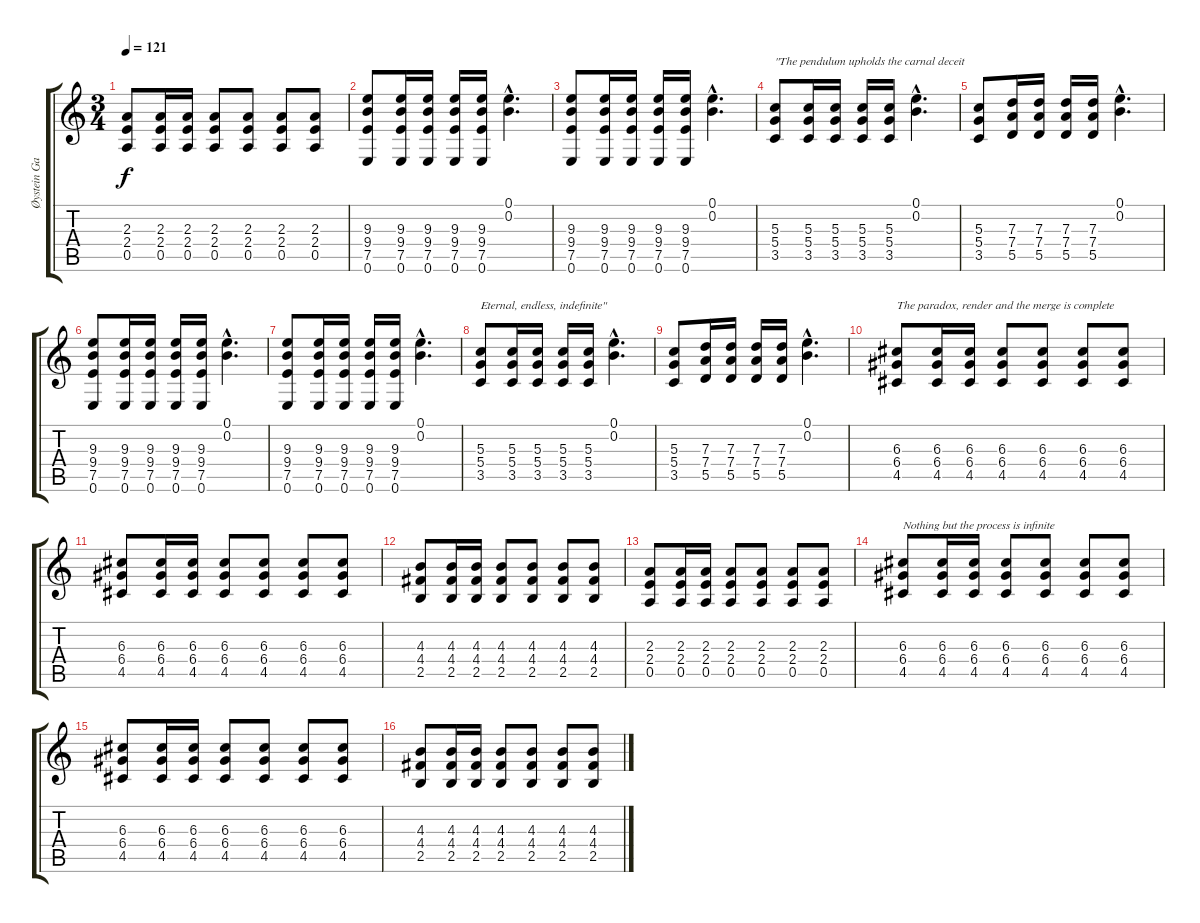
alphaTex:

\track ("Øystein Garnes Brum" "Øystein Ga") {instrument distortionguitar}
\staff {score tabs}
\tuning (E4 B3 G3 D3 A2 E2) {hide}
\ts (3 4)
\tempo 121
\clef g2
\ks c
(2.3 2.4 0.5).8{dy f} (2.3 2.4 0.5).16 (2.3 2.4 0.5).16 (2.3 2.4 0.5).8 (2.3 2.4 0.5).8 (2.3 2.4 0.5).8 (2.3 2.4 0.5).8 |
(9.3 9.4 7.5 0.6).8 (9.3 9.4 7.5 0.6).16 (9.3 9.4 7.5 0.6).16 (9.3 9.4 7.5 0.6).16 (9.3 9.4 7.5 0.6).16 (0.1{hac} 0.2{hac}).4{d} |
(9.3 9.4 7.5 0.6).8 (9.3 9.4 7.5 0.6).16 (9.3 9.4 7.5 0.6).16 (9.3 9.4 7.5 0.6).16 (9.3 9.4 7.5 0.6).16 (0.1{hac} 0.2{hac}).4{d} |
(5.3 5.4 3.5).8{txt "\"The pendulum upholds the carnal deceit"} (5.3 5.4 3.5).16 (5.3 5.4 3.5).16 (5.3 5.4 3.5).16 (5.3 5.4 3.5).16 (0.1{hac} 0.2{hac}).4{d} |
(5.3 5.4 3.5).8 (7.3 7.4 5.5).16 (7.3 7.4 5.5).16 (7.3 7.4 5.5).16 (7.3 7.4 5.5).16 (0.1{hac} 0.2{hac}).4{d} |
(9.3 9.4 7.5 0.6).8 (9.3 9.4 7.5 0.6).16 (9.3 9.4 7.5 0.6).16 (9.3 9.4 7.5 0.6).16 (9.3 9.4 7.5 0.6).16 (0.1{hac} 0.2{hac}).4{d} |
(9.3 9.4 7.5 0.6).8 (9.3 9.4 7.5 0.6).16 (9.3 9.4 7.5 0.6).16 (9.3 9.4 7.5 0.6).16 (9.3 9.4 7.5 0.6).16 (0.1{hac} 0.2{hac}).4{d} |
(5.3 5.4 3.5).8{txt "Eternal, endless, indefinite\""} (5.3 5.4 3.5).16 (5.3 5.4 3.5).16 (5.3 5.4 3.5).16 (5.3 5.4 3.5).16 (0.1{hac} 0.2{hac}).4{d} |
(5.3 5.4 3.5).8 (7.3 7.4 5.5).16 (7.3 7.4 5.5).16 (7.3 7.4 5.5).16 (7.3 7.4 5.5).16 (0.1{hac} 0.2{hac}).4{d} |
(6.3 6.4 4.5).8{txt "The paradox, render and the merge is complete"} (6.3 6.4 4.5).16 (6.3 6.4 4.5).16 (6.3 6.4 4.5).8 (6.3 6.4 4.5).8 (6.3 6.4 4.5).8 (6.3 6.4 4.5).8 |
(6.3 6.4 4.5).8 (6.3 6.4 4.5).16 (6.3 6.4 4.5).16 (6.3 6.4 4.5).8 (6.3 6.4 4.5).8 (6.3 6.4 4.5).8 (6.3 6.4 4.5).8 |
(4.3 4.4 2.5).8 (4.3 4.4 2.5).16 (4.3 4.4 2.5).16 (4.3 4.4 2.5).8 (4.3 4.4 2.5).8 (4.3 4.4 2.5).8 (4.3 4.4 2.5).8 |
(2.3 2.4 0.5).8 (2.3 2.4 0.5).16 (2.3 2.4 0.5).16 (2.3 2.4 0.5).8 (2.3 2.4 0.5).8 (2.3 2.4 0.5).8 (2.3 2.4 0.5).8 |
(6.3 6.4 4.5).8{txt "Nothing but the process is infinite"} (6.3 6.4 4.5).16 (6.3 6.4 4.5).16 (6.3 6.4 4.5).8 (6.3 6.4 4.5).8 (6.3 6.4 4.5).8 (6.3 6.4 4.5).8 |
(6.3 6.4 4.5).8 (6.3 6.4 4.5).16 (6.3 6.4 4.5).16 (6.3 6.4 4.5).8 (6.3 6.4 4.5).8 (6.3 6.4 4.5).8 (6.3 6.4 4.5).8 |
(4.3 4.4 2.5).8 (4.3 4.4 2.5).16 (4.3 4.4 2.5).16 (4.3 4.4 2.5).8 (4.3 4.4 2.5).8 (4.3 4.4 2.5).8 (4.3 4.4 2.5).8
